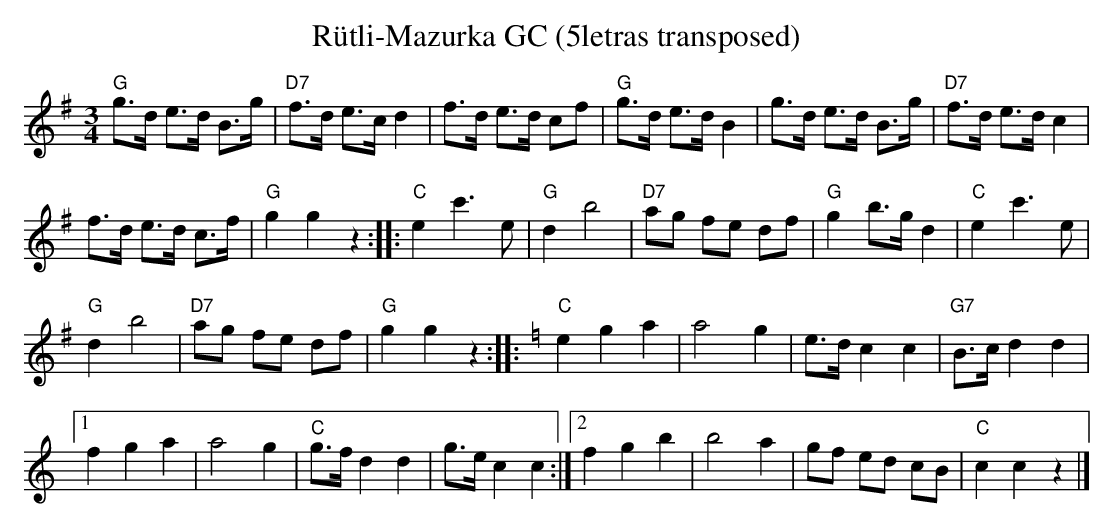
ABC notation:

X:1
T:R\"utli-Mazurka GC (5letras transposed)
M:3/4
L:1/8
K:G transpose=3 %%MIDI gchordon
"G"g>d e>d B>g | "D7"f>d e>cd2 | f>d e>d cf | "G"g>d e>dB2 | g>d e>d B>g | "D7"f>d e>d c2 |
f>d e>d c>f | "G"g2g2z2 :: "C"e2c'3e | "G"d2b4 | "D7"ag fe df | "G"g2b>gd2 | "C"e2c'3e |
"G"d2b4 | "D7"ag fe df | "G"g2g2z2 :: [K:C]"C"e2g2a2 | a4g2 | e>dc2c2 | "G7"B>c d2d2 |1
f2g2a2 | a4 g2 | "C"g>fd2d2 | g>e c2c2 :|2 f2g2b2 | b4a2 | gf ed cB | "C"c2c2z2 |]
